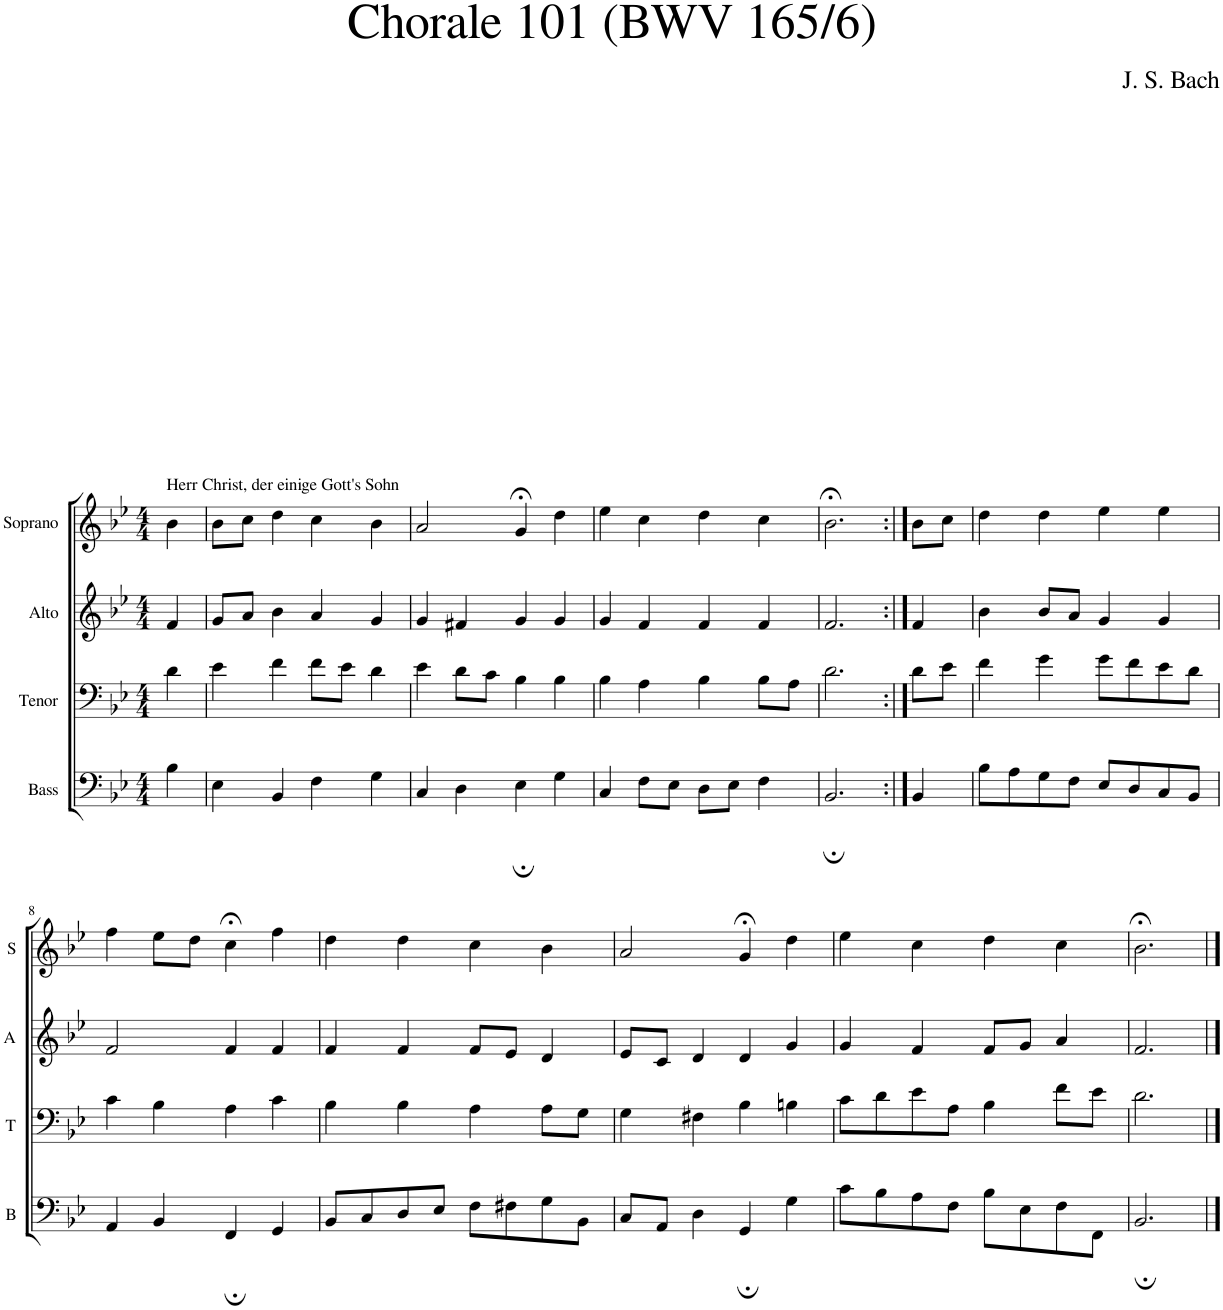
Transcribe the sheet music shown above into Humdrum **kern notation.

**kern	**kern	**kern	**kern
*part4	*part3	*part2	*part1
*staff4	*staff3	*staff2	*staff1
*I"Bass	*I"Tenor	*I"Alto	*I"Soprano
*I'B	*I'T	*I'A	*I'S
*clefF4	*clefF4	*clefG2	*clefG2
*k[b-e-]	*k[b-e-]	*k[b-e-]	*k[b-e-]
*M4/4	*M4/4	*M4/4	*M4/4
=1	=1	=1	=1
!	!	!	!LO:TX:a:t=Herr Christ, der einige Gott's Sohn
4B-\	4d\	4f/	4b-\
=2	=2	=2	=2
4E-\	4e-\	8g/L	8b-\L
.	.	8a/J	8cc\J
4BB-/	4f\	4b-\	4dd\
4F\	8f\L	4a/	4cc\
.	8e-\J	.	.
4G\	4d\	4g/	4b-\
=3	=3	=3	=3
4C/	4e-\	4g/	2a/
4D\	8d\L	4f#X/	.
.	8c\J	.	.
4E-;\	4B-\	4g/	4g;</
4G\	4B-\	4g/	4dd\
=4	=4	=4	=4
4C/	4B-\	4g/	4ee-\
8F\L	4A\	4f/	4cc\
8E-\J	.	.	.
8D\L	4B-\	4f/	4dd\
8E-\J	.	.	.
4F\	8B-\L	4f/	4cc\
.	8A\J	.	.
=5	=5	=5	=5
2.BB-;/	2.d\	2.f/	2.b-;<\
=6:|!	=6:|!	=6:|!	=6:|!
4BB-/	8d\L	4f/	8b-\L
.	8e-\J	.	8cc\J
=7	=7	=7	=7
8B-\L	4f\	4b-\	4dd\
8A\	.	.	.
8G\	4g\	8b-/L	4dd\
8F\J	.	8a/J	.
8E-/L	8g\L	4g/	4ee-\
8D/	8f\	.	.
8C/	8e-\	4g/	4ee-\
8BB-/J	8d\J	.	.
!!LO:LB:g=z
=8	=8	=8	=8
4AA/	4c\	2f/	4ff\
4BB-/	4B-\	.	8ee-\L
.	.	.	8dd\J
4FF;/	4A\	4f/	4cc;<\
4GG/	4c\	4f/	4ff\
=9	=9	=9	=9
8BB-/L	4B-\	4f/	4dd\
8C/	.	.	.
8D/	4B-\	4f/	4dd\
8E-/J	.	.	.
8F\L	4A\	8f/L	4cc\
8F#X\	.	8e-/J	.
8G\	8A\L	4d/	4b-\
8BB-\J	8G\J	.	.
=10	=10	=10	=10
8C/L	4G\	8e-/L	2a/
8AA/J	.	8c/J	.
4D\	4F#X\	4d/	.
4GG;/	4B-\	4d/	4g;</
4G\	4Bn\	4g/	4dd\
=11	=11	=11	=11
8c\L	8c\L	4g/	4ee-\
8B-\	8d\	.	.
8A\	8e-\	4f/	4cc\
8F\J	8A\J	.	.
8B-\L	4B-\	8f/L	4dd\
8E-\	.	8g/J	.
8F\	8f\L	4a/	4cc\
8FF\J	8e-\J	.	.
=12	=12	=12	=12
2.BB-;/	2.d\	2.f/	2.b-;<\
==	==	==	==
*-	*-	*-	*-
